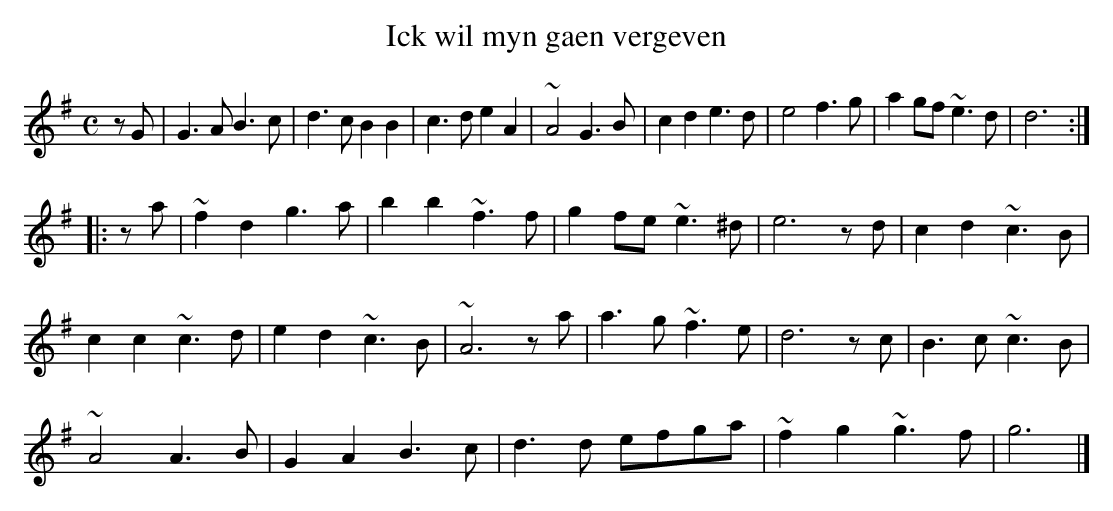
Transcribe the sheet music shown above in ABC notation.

X:1
T:Ick wil myn gaen vergeven
M:C
K:Gmaj
zG|G3AB3c|d3cB2B2|c3de2A2|~A4G3B|c2d2e3d|e4f3g|a2gf~e3d|d6:|
|:za|~f2d2g3a|b2b2~f3f|g2fe~e3^d|e6zd|c2d2~c3B|
c2c2~c3d|e2d2~c3B|~A6za|a3g~f3e|d6zc|B3c~c3B|
~A4A3B|G2A2B3c|d3d efga|~f2g2~g3f|g6|]
